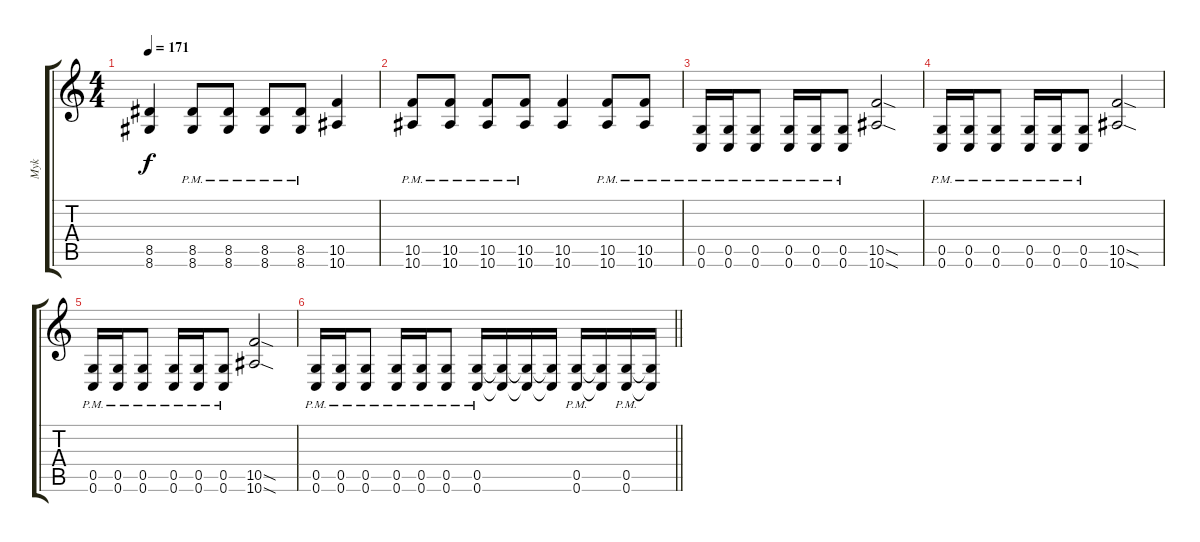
\track ("Myk" "Myk") {instrument distortionguitar}
\staff {score tabs}
\tuning (D4 A3 F3 C3 G2 C2) {hide}
\ts (4 4)
\tempo 171
\clef g2
\ks c
(8.5 8.6).4{dy f} (8.5{pm} 8.6{pm}).8 (8.5{pm} 8.6{pm}).8 (8.5{pm} 8.6{pm}).8 (8.5{pm} 8.6{pm}).8 (10.5 10.6).4 |
(10.5{pm} 10.6{pm}).8 (10.5{pm} 10.6{pm}).8 (10.5{pm} 10.6{pm}).8 (10.5{pm} 10.6{pm}).8 (10.5 10.6).4 (10.5{pm} 10.6{pm}).8 (10.5{pm} 10.6{pm}).8 |
(0.5{pm} 0.6{pm}).16 (0.5{pm} 0.6{pm}).16 (0.5{pm} 0.6{pm}).8 (0.5{pm} 0.6{pm}).16 (0.5{pm} 0.6{pm}).16 (0.5{pm} 0.6{pm}).8 (10.5{sod} 10.6{sod}).2 |
(0.5{pm} 0.6{pm}).16 (0.5{pm} 0.6{pm}).16 (0.5{pm} 0.6{pm}).8 (0.5{pm} 0.6{pm}).16 (0.5{pm} 0.6{pm}).16 (0.5{pm} 0.6{pm}).8 (10.5{sod} 10.6{sod}).2 |
(0.5{pm} 0.6{pm}).16 (0.5{pm} 0.6{pm}).16 (0.5{pm} 0.6{pm}).8 (0.5{pm} 0.6{pm}).16 (0.5{pm} 0.6{pm}).16 (0.5{pm} 0.6{pm}).8 (10.5{sod} 10.6{sod}).2 |
\barLineRight lightlight
(0.5{pm} 0.6{pm}).16 (0.5{pm} 0.6{pm}).16 (0.5{pm} 0.6{pm}).8 (0.5{pm} 0.6{pm}).16 (0.5{pm} 0.6{pm}).16 (0.5{pm} 0.6{pm}).8 (0.5{pm} 0.6{pm}).16 (0.5{t} 0.6{t}).16 (0.5{t} 0.6{t}).16 (0.5{t} 0.6{t}).16 (0.5{pm} 0.6{pm}).16 (0.5{t} 0.6{t}).16 (0.5{pm} 0.6{pm}).16 (0.5{t} 0.6{t}).16
